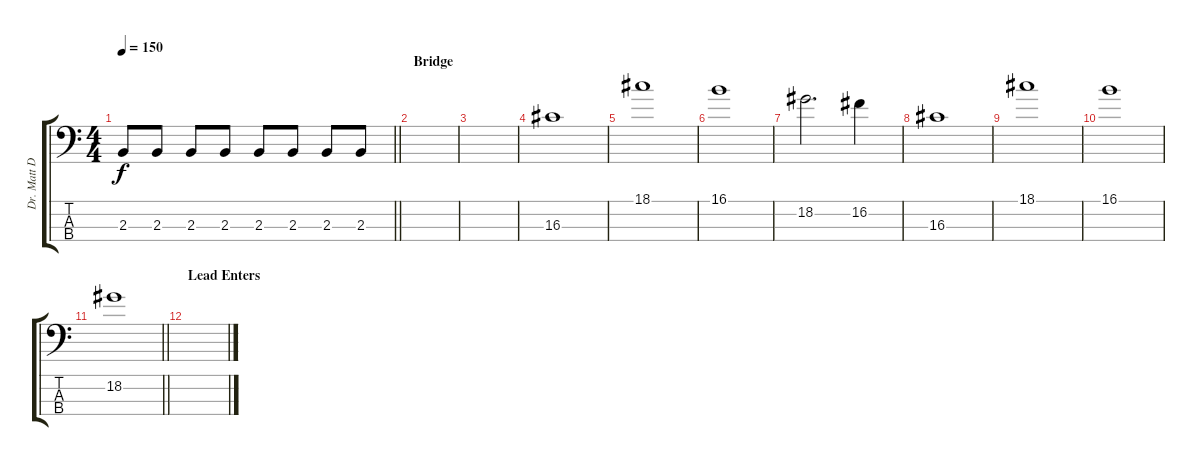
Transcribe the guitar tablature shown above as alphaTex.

\track ("Dr. Matt Destruction" "Dr. Matt D") {instrument electricbasspick}
\staff {score tabs}
\tuning (G2 D2 A1 E1) {hide}
\ts (4 4)
\tempo 150
\clef f4
\barLineRight lightlight
\ks c
2.3.8{dy f} 2.3.8 2.3.8 2.3.8 2.3.8 2.3.8 2.3.8 2.3.8 |
\section ("" "Bridge")
|
|
16.3.1 |
18.1.1 |
16.1.1 |
18.2.2{d} 16.2.4 |
16.3.1 |
18.1.1 |
16.1.1 |
\barLineRight lightlight
18.2.1 |
\section ("" "Lead Enters")
